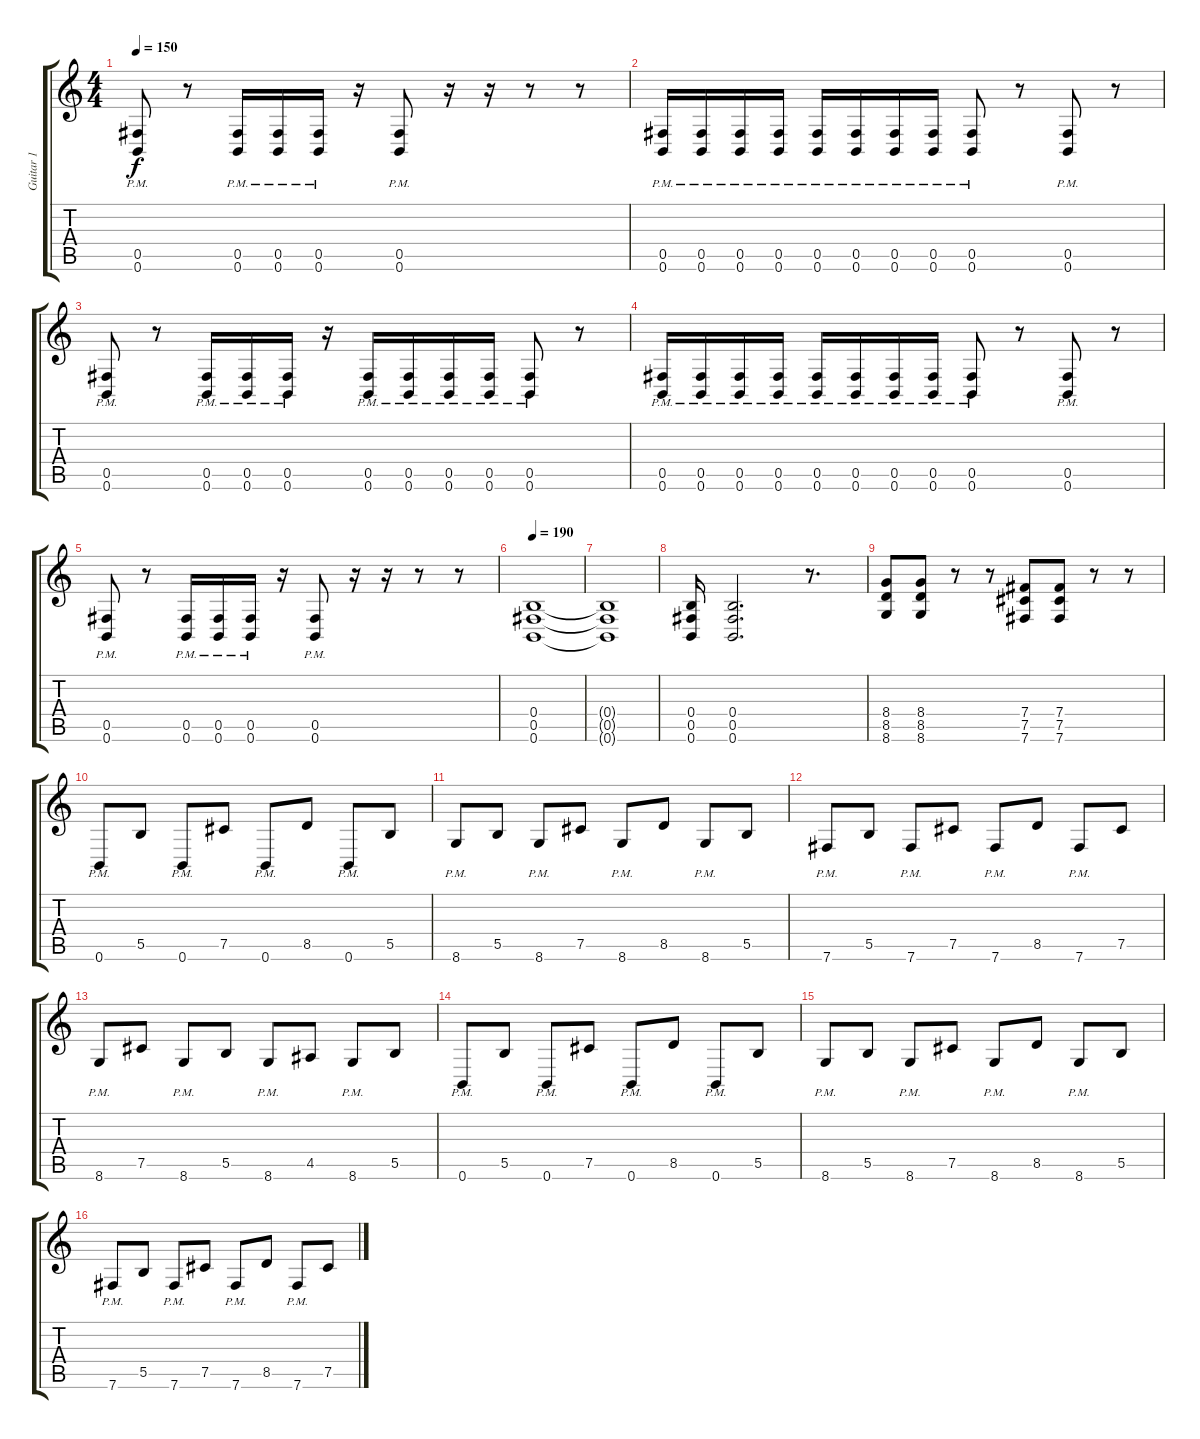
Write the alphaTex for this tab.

\track ("Guitar 1" "Guitar 1") {instrument distortionguitar}
\staff {score tabs}
\tuning (Db4 Ab3 E3 B2 Gb2 B1) {hide}
\ts (4 4)
\tempo 150
\clef g2
\ks c
(0.5{pm} 0.6{pm}).8{dy f} r.8 (0.5{pm} 0.6{pm}).16 (0.5{pm} 0.6{pm}).16 (0.5{pm} 0.6{pm}).16 r.16 (0.5{pm} 0.6{pm}).8 r.16 r.16 r.8 r.8 |
(0.5{pm} 0.6{pm}).16 (0.5{pm} 0.6{pm}).16 (0.5{pm} 0.6{pm}).16 (0.5{pm} 0.6{pm}).16 (0.5{pm} 0.6{pm}).16 (0.5{pm} 0.6{pm}).16 (0.5{pm} 0.6{pm}).16 (0.5{pm} 0.6{pm}).16 (0.5{pm} 0.6{pm}).8 r.8 (0.5{pm} 0.6{pm}).8 r.8 |
(0.5{pm} 0.6{pm}).8 r.8 (0.5{pm} 0.6{pm}).16 (0.5{pm} 0.6{pm}).16 (0.5{pm} 0.6{pm}).16 r.16 (0.5{pm} 0.6{pm}).16 (0.5{pm} 0.6{pm}).16 (0.5{pm} 0.6{pm}).16 (0.5{pm} 0.6{pm}).16 (0.5{pm} 0.6{pm}).8 r.8 |
(0.5{pm} 0.6{pm}).16 (0.5{pm} 0.6{pm}).16 (0.5{pm} 0.6{pm}).16 (0.5{pm} 0.6{pm}).16 (0.5{pm} 0.6{pm}).16 (0.5{pm} 0.6{pm}).16 (0.5{pm} 0.6{pm}).16 (0.5{pm} 0.6{pm}).16 (0.5{pm} 0.6{pm}).8 r.8 (0.5{pm} 0.6{pm}).8 r.8 |
(0.5{pm} 0.6{pm}).8 r.8 (0.5{pm} 0.6{pm}).16 (0.5{pm} 0.6{pm}).16 (0.5{pm} 0.6{pm}).16 r.16 (0.5{pm} 0.6{pm}).8 r.16 r.16 r.8 r.8 |
\tempo 190
(0.4 0.5 0.6).1 |
(0.4{t} 0.5{t} 0.6{t}).1 |
(0.4 0.5 0.6).16 (0.4 0.5 0.6).2{d} r.8{d} |
(8.4 8.5 8.6).8 (8.4 8.5 8.6).8 r.8 r.8 (7.4 7.5 7.6).8 (7.4 7.5 7.6).8 r.8 r.8 |
0.6{pm}.8{balance 16} 5.5.8 0.6{pm}.8 7.5.8 0.6{pm}.8 8.5.8 0.6{pm}.8 5.5.8 |
8.6{pm}.8 5.5.8 8.6{pm}.8 7.5.8 8.6{pm}.8 8.5.8 8.6{pm}.8 5.5.8 |
7.6{pm}.8 5.5.8 7.6{pm}.8 7.5.8 7.6{pm}.8 8.5.8 7.6{pm}.8 7.5.8 |
8.6{pm}.8 7.5.8 8.6{pm}.8 5.5.8 8.6{pm}.8 4.5.8 8.6{pm}.8 5.5.8 |
0.6{pm}.8 5.5.8 0.6{pm}.8 7.5.8 0.6{pm}.8 8.5.8 0.6{pm}.8 5.5.8 |
8.6{pm}.8 5.5.8 8.6{pm}.8 7.5.8 8.6{pm}.8 8.5.8 8.6{pm}.8 5.5.8 |
7.6{pm}.8 5.5.8 7.6{pm}.8 7.5.8 7.6{pm}.8 8.5.8 7.6{pm}.8 7.5.8
